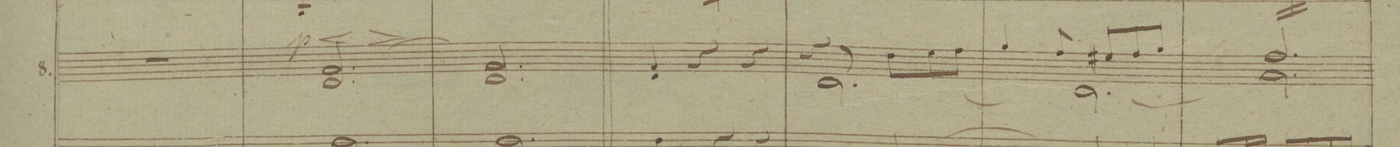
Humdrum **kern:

**kern	**dynam
*I"8.	*
*clefG2	*
*k[b-]	*
*M3/4	*
2.r	.
=16	=16
2.c/ [2.e/	p <
.	[ >
.	]
=17	=17
2.c/ 2.e/]	.
=18||	=18||
4c/ 4e/	.
4r	.
4r	.
=19	=19
*^	*
*	*2\right	*
4r	[2.c\	.
8r	.	.
8cc\L	.	.
8dd\	.	.
8ee\J	.	.
=20	=20	=20
4ff/	(2.c\]	.
8ee/	.	.
8dd#X/L	.	.
8ee/	.	.
8ff/J	.	.
=21	=21	=21
2.ee/	2.g\)	.
=22	=22	=22
*-	*-	*-
